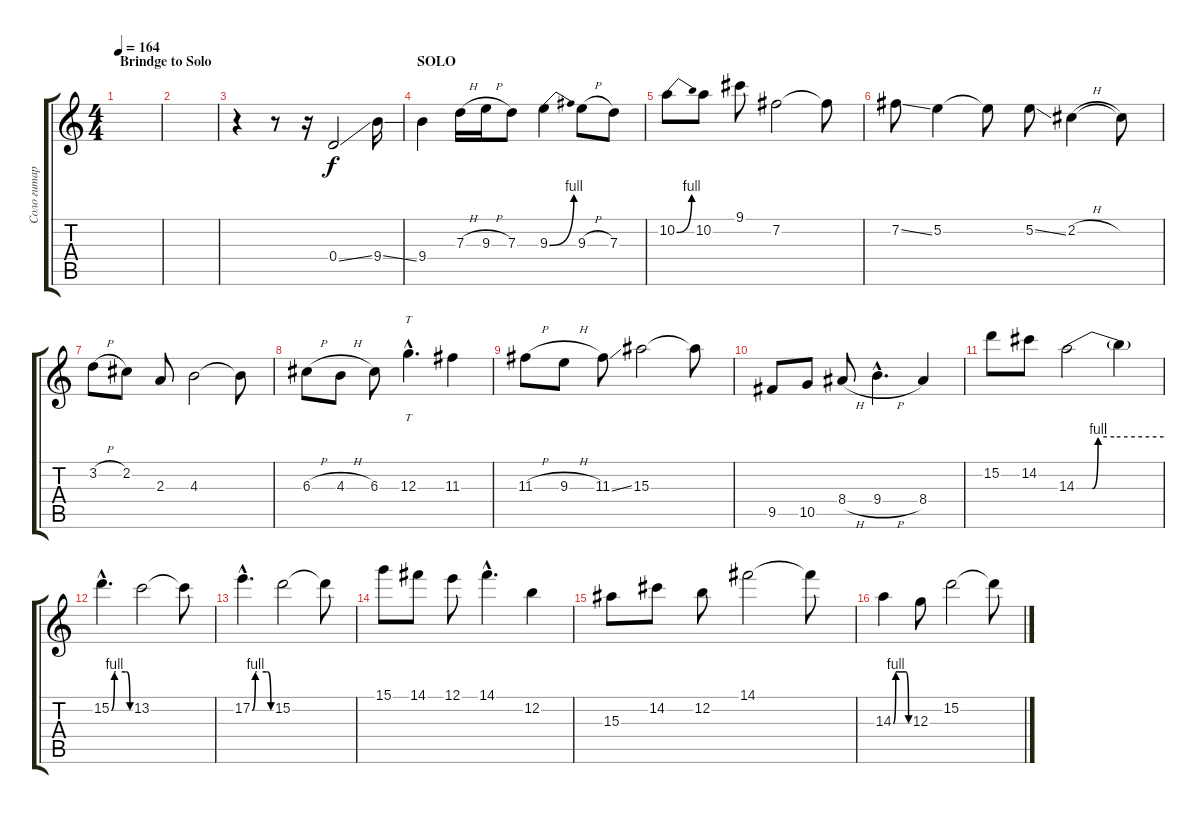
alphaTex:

\track ("Соло гитара" "Соло гитар") {instrument distortionguitar}
\staff {score tabs}
\tuning (E4 B3 G3 D3 A2 E2) {hide}
\ts (4 4)
\section ("" "Brindge to Solo")
\tempo 164
\clef g2
\ks c
|
|
r.4 r.8 r.16 0.4{ss}.2 9.4{ss}.16 |
\section ("" "SOLO")
9.4.4 7.3{h}.16 9.3{h}.16 7.3.8 9.3{be (bend 0 0 60 4)}.4 9.3{h}.8 7.3.8 |
10.2{be (bend 0 0 60 4)}.8 10.2.8 9.1.8 7.2.2 7.2{t}.8 |
7.2{ss}.8 5.2.4 5.2{t}.8 5.2{ss}.8 2.2{h}.4 2.2{t}.8 |
3.2{h}.8 2.2.8 2.3.8 4.3.2 4.3{t}.8 |
6.3{h}.8 4.3{h}.8 6.3.8 12.3{hac}.4{tt d} 11.3.4 |
11.3{h}.8 9.3{h}.8 11.3{ss}.8 15.3.2 15.3{t}.8 |
9.5.8 10.5.8 8.4{h}.8 9.4{h hac}.4{d} 8.4.4 |
15.2.8 14.2.8 14.3{be (custom 0 0 11 0 15 4 26 4 60 4)}.2 14.3{t}.4 |
15.2{be (custom 0 0 10 4 15 4 45 4 50 4 60 0) hac}.4{d} 13.2.2 13.2{t}.8 |
17.2{be (custom 0 0 10 4 15 4 45 4 50 4 60 0) hac}.4{d} 15.2.2 15.2{t}.8 |
15.1.8 14.1.8 12.1.8 14.1{hac}.4{d} 12.2.4 |
15.3.8 14.2.8 12.2.8 14.1.2 14.1{t}.8 |
14.3{be (custom 0 0 10 4 30 4 50 4 60 0)}.4 12.3.8 15.2.2 15.2{t}.8
